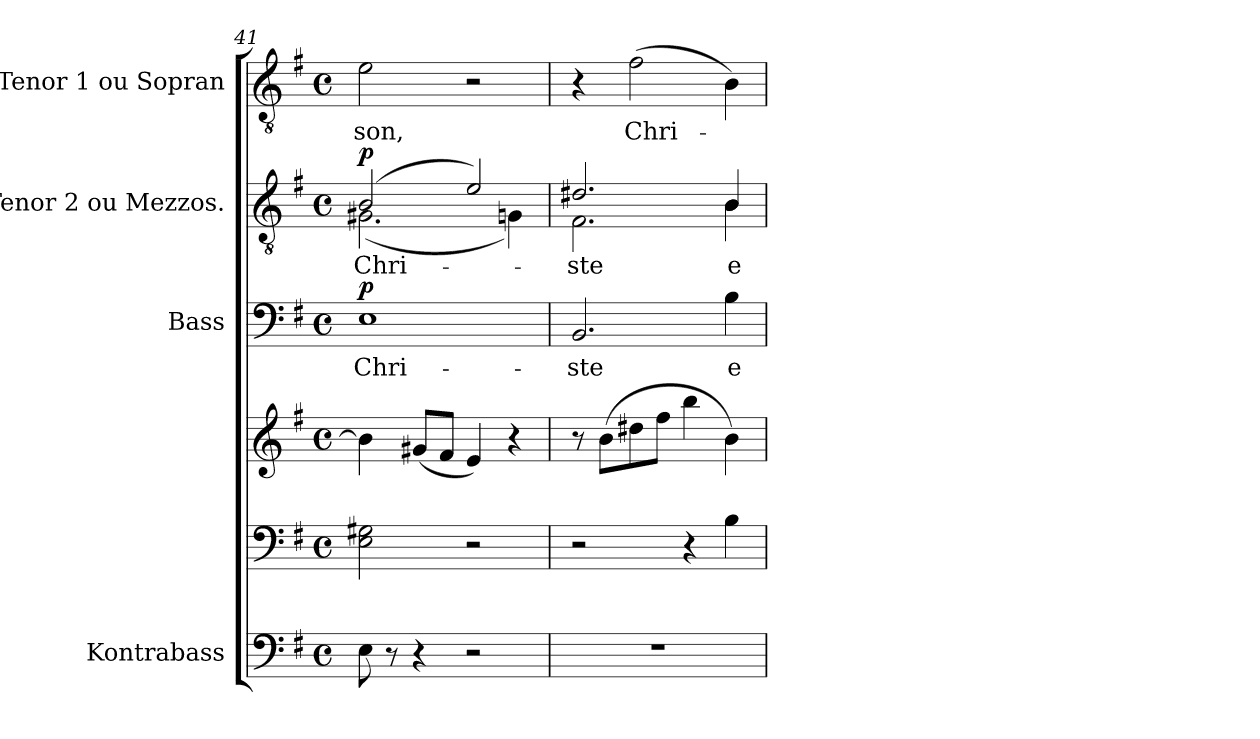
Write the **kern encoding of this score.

**kern	**kern	**kern	**kern	**text	**dynam	**kern	**text	**dynam	**kern	**text
*part5	*part4	*part4	*part3	*part3	*part3	*part2	*part2	*part2	*part1	*part1
*staff6	*staff5	*staff4	*staff3	*staff3	*staff3	*staff2	*staff2	*staff2	*staff1	*staff1
*I"Kontrabass	*	*	*I"Bass	*	*	*I"Tenor 2 ou Mezzos.	*	*	*I"Tenor 1 ou Sopran	*
*I'Kb.	*	*	*	*	*	*	*	*	*	*
*clefF4	*clefF4	*clefG2	*clefF4	*	*	*clefGv2	*	*	*clefGv2	*
*ITrd7c12	*	*	*	*	*	*	*	*	*	*
*k[f#]	*k[f#]	*k[f#]	*k[f#]	*	*	*k[f#]	*	*	*k[f#]	*
*G:	*G:	*G:	*G:	*	*	*G:	*	*	*G:	*
*M4/4	*M4/4	*M4/4	*M4/4	*	*	*M4/4	*	*	*M4/4	*
*met(c)	*met(c)	*met(c)	*met(c)	*	*	*met(c)	*	*	*met(c)	*
=41	=41	=41	=41	=41	=41	=41	=41	=41	=41	=41
!	!	!	!	!LO:LY:b	!LO:DY:a	!	!LO:LY:b	!LO:DY:a	!	!LO:LY:b
*	*	*	*	*	*	*^	*	*	*	*
8EE\	2E\ 2G#X\	4b\]	1E	Chri-	p	(2B/	(<2.G#X\	Chri-	p	2e\	-son,
8r	.	.	.	.	.	.	.	.	.	.	.
4r	.	(<8g#X/L	.	.	.	.	.	.	.	.	.
.	.	8f#/J	.	.	.	.	.	.	.	.	.
2r	2r	4e/)	.	.	.	2e/)	.	.	.	2r	.
.	.	4r	.	.	.	.	4Gn\)	.	.	.	.
=42	=42	=42	=42	=42	=42	=42	=42	=42	=42	=42	=42
!	!	!	!	!LO:LY:b	!	!	!	!LO:LY:b	!	!	!
1r	2r	8r	2.BB/	-ste	.	2.d#X/	2.F#\	-ste	.	4r	.
.	.	(>8b\L	.	.	.	.	.	.	.	.	.
!	!	!	!	!	!	!	!	!	!	!	!LO:LY:b
.	.	8dd#X\	.	.	.	.	.	.	.	(>2f#\	Chri-
.	.	8ff#\J	.	.	.	.	.	.	.	.	.
.	4r	4bb\	.	.	.	.	.	.	.	.	.
!	!	!	!	!LO:LY:b	!	!	!	!LO:LY:b	!	!	!
.	4B\	4b\)	4B\	e-	.	4B/	4B\	e-	.	4B\)	.
*	*	*	*	*	*	*v	*v	*	*	*	*
=	=	=	=	=	=	=	=	=	=	=
*-	*-	*-	*-	*-	*-	*-	*-	*-	*-	*-
